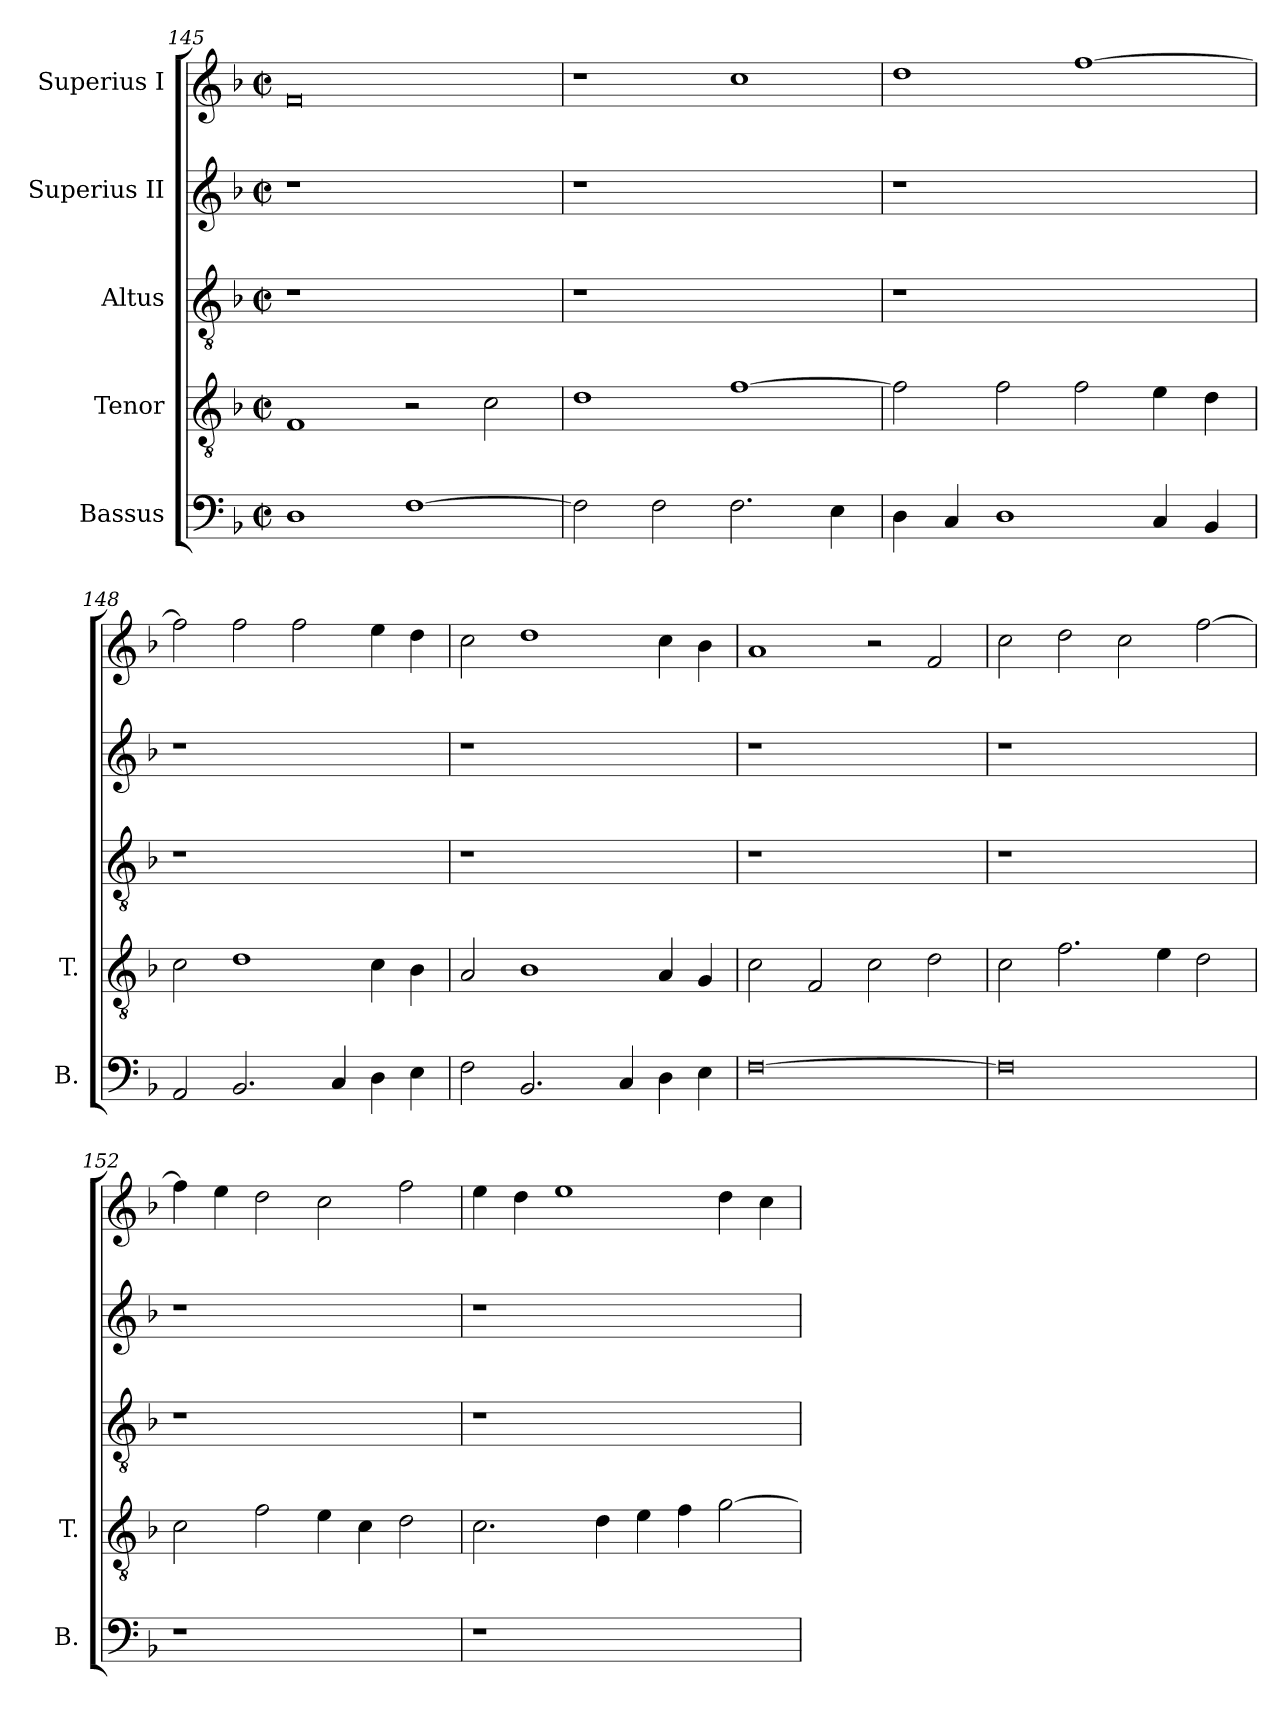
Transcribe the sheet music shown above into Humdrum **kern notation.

**kern	**kern	**kern	**kern	**kern
*part5	*part4	*part3	*part2	*part1
*staff5	*staff4	*staff3	*staff2	*staff1
*I"Bassus	*I"Tenor	*I"Altus	*I"Superius II	*I"Superius I
*I'B.	*I'T.	*	*	*
*clefF4	*clefGv2	*clefGv2	*clefG2	*clefG2
*	*ITrd7c12	*ITrd7c12	*	*
*k[b-]	*k[b-]	*k[b-]	*k[b-]	*k[b-]
*F:	*F:	*F:	*F:	*F:
*M2/2	*M2/2	*M2/2	*M2/2	*M2/2
*met(c|)	*met(c|)	*met(c|)	*met(c|)	*met(c|)
=145	=145	=145	=145	=145
!	!	!LO:N:vis=1	!LO:N:vis=1	!
1Di	1FFi	1r	1r	0fi
[>1Fi	2r	1ryy	1ryy	.
.	2Ci\	.	.	.
=146	=146	=146	=146	=146
!	!	!LO:N:vis=1	!LO:N:vis=1	!
2Fi\]	1Di	1r	1r	1r
2Fi\	.	.	.	.
2.Fi\	[>1Fi	1ryy	1ryy	1cci
4Ei\	.	.	.	.
!!LO:PB:g=z
=147	=147	=147	=147	=147
!	!	!LO:N:vis=1	!LO:N:vis=1	!
4Di\	2Fi\]	1r	1r	1ddi
4Ci/	.	.	.	.
1Di	2Fi\	.	.	.
.	2Fi\	1ryy	1ryy	[>1ffi
4Ci/	4Ei\	.	.	.
4BB-i/	4Di\	.	.	.
=148	=148	=148	=148	=148
!	!	!LO:N:vis=1	!LO:N:vis=1	!
2AAi/	2Ci\	1r	1r	2ffi\]
2.BB-i/	1Di	.	.	2ffi\
.	.	1ryy	1ryy	2ffi\
4Ci/	.	.	.	.
4Di\	4Ci\	.	.	4eei\
4Ei\	4BB-i\	.	.	4ddi\
=149	=149	=149	=149	=149
!	!	!LO:N:vis=1	!LO:N:vis=1	!
2Fi\	2AAi/	1r	1r	2cci\
2.BB-i/	1BB-i	.	.	1ddi
.	.	1ryy	1ryy	.
4Ci/	.	.	.	.
4Di\	4AAi/	.	.	4cci\
4Ei\	4GGi/	.	.	4b-i\
=150	=150	=150	=150	=150
!	!	!LO:N:vis=1	!LO:N:vis=1	!
[>0Fi	2Ci\	1r	1r	1ai
.	2FFi/	.	.	.
.	2Ci\	1ryy	1ryy	2r
.	2Di\	.	.	2fi/
=151	=151	=151	=151	=151
!	!	!LO:N:vis=1	!LO:N:vis=1	!
0Fi]	2Ci\	1r	1r	2cci\
.	2.Fi\	.	.	2ddi\
.	.	1ryy	1ryy	2cci\
.	4Ei\	.	.	.
.	2Di\	.	.	[>2ffi\
!!LO:LB:g=z
=152	=152	=152	=152	=152
!LO:N:vis=1	!	!LO:N:vis=1	!LO:N:vis=1	!
1r	2Ci\	1r	1r	4ffi\]
.	.	.	.	4eei\
.	2Fi\	.	.	2ddi\
1ryy	4Ei\	1ryy	1ryy	2cci\
.	4Ci\	.	.	.
.	2Di\	.	.	2ffi\
=153	=153	=153	=153	=153
!LO:N:vis=1	!	!LO:N:vis=1	!LO:N:vis=1	!
1r	2.Ci\	1r	1r	4eei\
.	.	.	.	4ddi\
.	.	.	.	1eei
.	4Di\	.	.	.
1ryy	4Ei\	1ryy	1ryy	.
.	4Fi\	.	.	.
.	[>2Gi\	.	.	4ddi\
.	.	.	.	4cci\
=	=	=	=	=
*-	*-	*-	*-	*-
